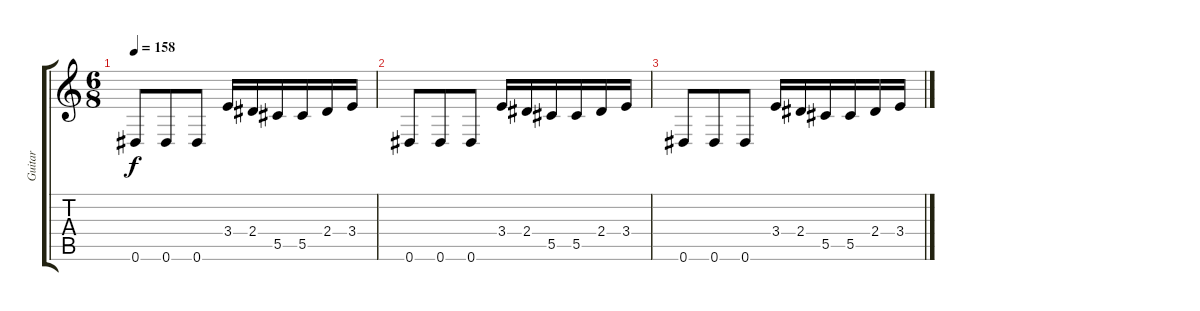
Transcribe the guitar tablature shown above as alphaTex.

\track ("Guitar" "Guitar") {instrument distortionguitar}
\staff {score tabs}
\tuning (Eb4 Bb3 Gb3 Db3 Ab2 Eb2) {hide}
\ts (6 8)
\tempo 158
\clef g2
\ks c
0.6.8{dy f} 0.6.8 0.6.8 3.4.16 2.4.16 5.5.16 5.5.16 2.4.16 3.4.16 |
0.6.8 0.6.8 0.6.8 3.4.16 2.4.16 5.5.16 5.5.16 2.4.16 3.4.16 |
0.6.8 0.6.8 0.6.8 3.4.16 2.4.16 5.5.16 5.5.16 2.4.16 3.4.16
